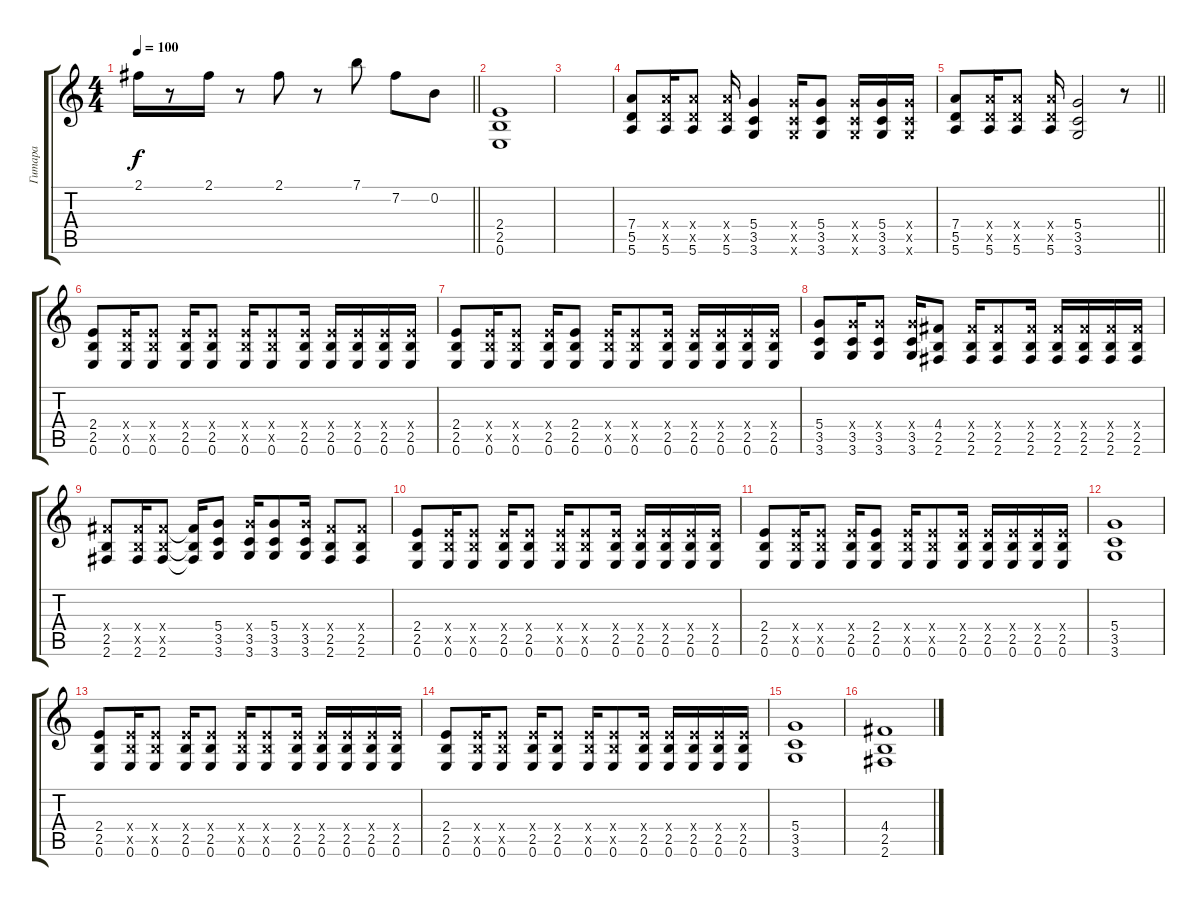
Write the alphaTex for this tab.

\track ("Гитара" "Гитара") {instrument overdrivenguitar}
\staff {score tabs}
\tuning (E4 B3 G3 D3 A2 E2) {hide}
\ts (4 4)
\tempo 100
\clef g2
\barLineRight lightlight
\ks c
2.1.16{dy f} r.8 2.1.16 r.8 2.1.8 r.8 7.1.8 7.2.8 0.2.8 |
(2.4 2.5 0.6).1 |
|
(7.4 5.5 5.6).8 (7.4{x} 5.5{x} 5.6).16 (7.4{x} 5.5{x} 5.6).8 (7.4{x} 5.5{x} 5.6).16 (5.4 3.5 3.6).4 (5.4{x} 3.5{x} 3.6{x}).16 (5.4 3.5 3.6).8 (5.4{x} 3.5{x} 3.6{x}).16 (5.4 3.5 3.6).16 (5.4{x} 3.5{x} 3.6{x}).16 |
\barLineRight lightlight
(7.4 5.5 5.6).8 (7.4{x} 5.5{x} 5.6).16 (7.4{x} 5.5{x} 5.6).8 (7.4{x} 5.5{x} 5.6).16 (5.4 3.5 3.6).2 r.8 |
(2.4 2.5 0.6).8 (2.4{x} 2.5{x} 0.6).16 (2.4{x} 2.5{x} 0.6).8 (2.4{x} 2.5 0.6).16 (2.4{x} 2.5 0.6).8 (2.4{x} 2.5{x} 0.6).16 (2.4{x} 2.5{x} 0.6).8 (2.4{x} 2.5 0.6).16 (2.4{x} 2.5 0.6).16 (2.4{x} 2.5 0.6).16 (2.4{x} 2.5 0.6).16 (2.4{x} 2.5 0.6).16 |
(2.4 2.5 0.6).8 (2.4{x} 2.5{x} 0.6).16 (2.4{x} 2.5{x} 0.6).8 (2.4{x} 2.5 0.6).16 (2.4 2.5 0.6).8 (2.4{x} 2.5{x} 0.6).16 (2.4{x} 2.5{x} 0.6).8 (2.4{x} 2.5 0.6).16 (2.4{x} 2.5 0.6).16 (2.4{x} 2.5 0.6).16 (2.4{x} 2.5 0.6).16 (2.4{x} 2.5 0.6).16 |
(5.4 3.5 3.6).8 (5.4{x} 3.5 3.6).16 (5.4{x} 3.5 3.6).8 (5.4{x} 3.5 3.6).16 (4.4 2.5 2.6).8 (4.4{x} 2.5 2.6).16 (4.4{x} 2.5 2.6).8 (4.4{x} 2.5 2.6).16 (4.4{x} 2.5 2.6).16 (4.4{x} 2.5 2.6).16 (4.4{x} 2.5 2.6).16 (4.4{x} 2.5 2.6).16 |
(4.4{x} 2.5 2.6).8 (4.4{x} 2.5{x} 2.6).16 (4.4{x} 2.5{x} 2.6).8 (4.4{t} 2.5{t} 2.6{t}).16 (5.4 3.5 3.6).8 (5.4{x} 3.5 3.6).16 (5.4 3.5 3.6).8 (5.4{x} 3.5 3.6).16 (4.4{x} 2.5 2.6).8 (4.4{x} 2.5 2.6).8 |
(2.4 2.5 0.6).8 (2.4{x} 2.5{x} 0.6).16 (2.4{x} 2.5{x} 0.6).8 (2.4{x} 2.5 0.6).16 (2.4{x} 2.5 0.6).8 (2.4{x} 2.5{x} 0.6).16 (2.4{x} 2.5{x} 0.6).8 (2.4{x} 2.5 0.6).16 (2.4{x} 2.5 0.6).16 (2.4{x} 2.5 0.6).16 (2.4{x} 2.5 0.6).16 (2.4{x} 2.5 0.6).16 |
(2.4 2.5 0.6).8 (2.4{x} 2.5{x} 0.6).16 (2.4{x} 2.5{x} 0.6).8 (2.4{x} 2.5 0.6).16 (2.4 2.5 0.6).8 (2.4{x} 2.5{x} 0.6).16 (2.4{x} 2.5{x} 0.6).8 (2.4{x} 2.5 0.6).16 (2.4{x} 2.5 0.6).16 (2.4{x} 2.5 0.6).16 (2.4{x} 2.5 0.6).16 (2.4{x} 2.5 0.6).16 |
(5.4 3.5 3.6).1 |
(2.4 2.5 0.6).8 (2.4{x} 2.5{x} 0.6).16 (2.4{x} 2.5{x} 0.6).8 (2.4{x} 2.5 0.6).16 (2.4{x} 2.5 0.6).8 (2.4{x} 2.5{x} 0.6).16 (2.4{x} 2.5{x} 0.6).8 (2.4{x} 2.5 0.6).16 (2.4{x} 2.5 0.6).16 (2.4{x} 2.5 0.6).16 (2.4{x} 2.5 0.6).16 (2.4{x} 2.5 0.6).16 |
(2.4 2.5 0.6).8 (2.4{x} 2.5{x} 0.6).16 (2.4{x} 2.5{x} 0.6).8 (2.4{x} 2.5 0.6).16 (2.4{x} 2.5 0.6).8 (2.4{x} 2.5{x} 0.6).16 (2.4{x} 2.5{x} 0.6).8 (2.4{x} 2.5 0.6).16 (2.4{x} 2.5 0.6).16 (2.4{x} 2.5 0.6).16 (2.4{x} 2.5 0.6).16 (2.4{x} 2.5 0.6).16 |
(5.4 3.5 3.6).1 |
(4.4 2.5 2.6).1
